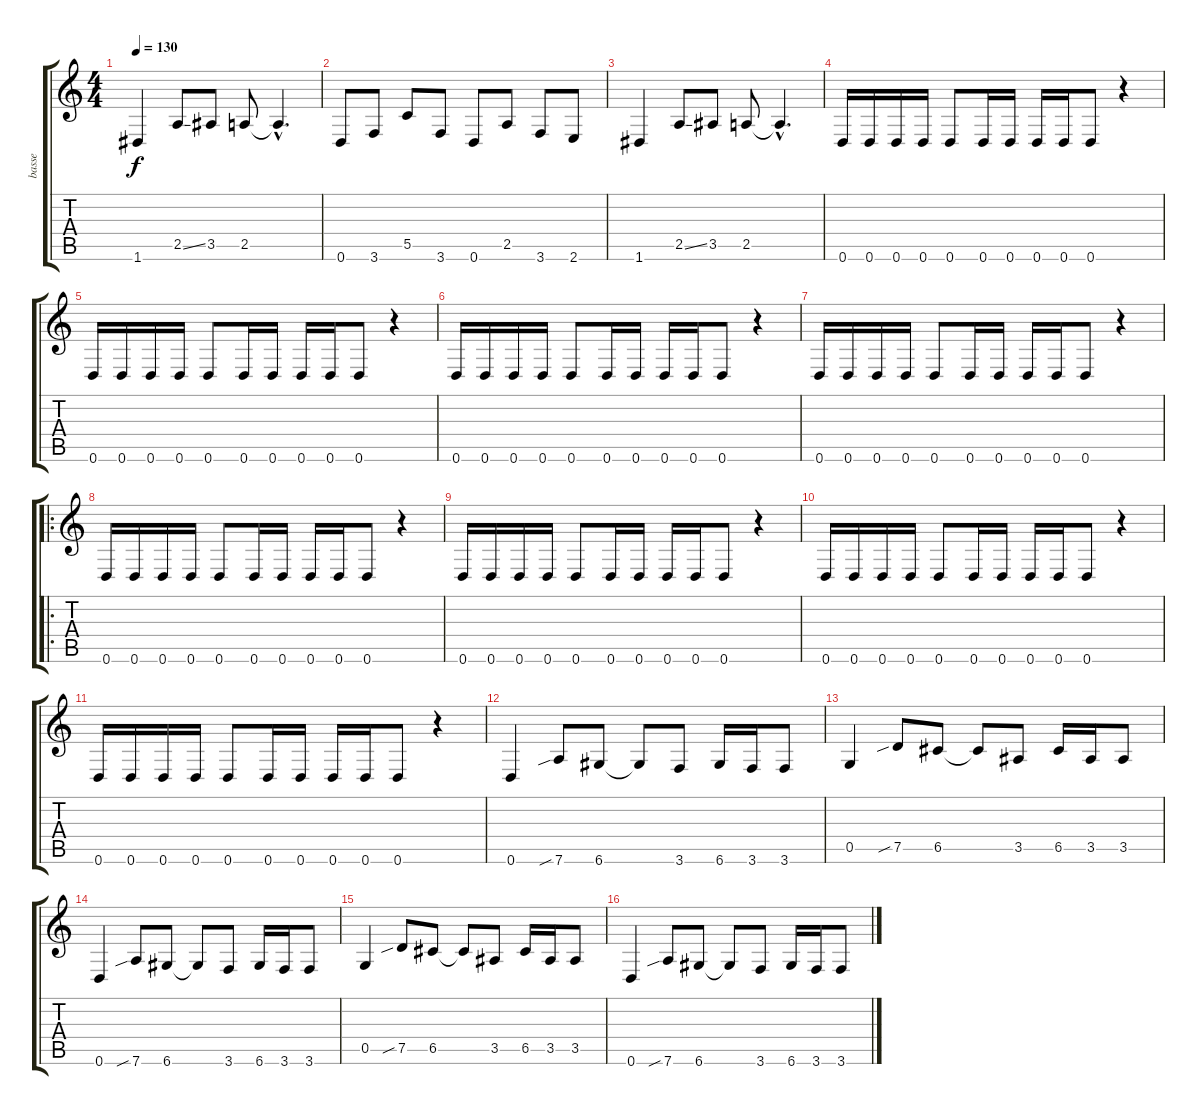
\track ("basse" "basse") {instrument electricbasspick}
\staff {score tabs}
\tuning (D4 A3 F3 C3 G2 D2) {hide}
\ts (4 4)
\tempo 130
\clef g2
\ks c
1.6.4{dy f} 2.5{ss}.8 3.5.8 2.5.8 2.5{hac t}.4{d} |
0.6.8 3.6.8 5.5.8 3.6.8 0.6.8 2.5.8 3.6.8 2.6.8 |
1.6.4 2.5{ss}.8 3.5.8 2.5.8 2.5{hac t}.4{d} |
0.6.16 0.6.16 0.6.16 0.6.16 0.6.8 0.6.16 0.6.16 0.6.16 0.6.16 0.6.8 r.4 |
0.6.16 0.6.16 0.6.16 0.6.16 0.6.8 0.6.16 0.6.16 0.6.16 0.6.16 0.6.8 r.4 |
0.6.16 0.6.16 0.6.16 0.6.16 0.6.8 0.6.16 0.6.16 0.6.16 0.6.16 0.6.8 r.4 |
0.6.16 0.6.16 0.6.16 0.6.16 0.6.8 0.6.16 0.6.16 0.6.16 0.6.16 0.6.8 r.4 |
\ro
0.6.16 0.6.16 0.6.16 0.6.16 0.6.8 0.6.16 0.6.16 0.6.16 0.6.16 0.6.8 r.4 |
0.6.16 0.6.16 0.6.16 0.6.16 0.6.8 0.6.16 0.6.16 0.6.16 0.6.16 0.6.8 r.4 |
0.6.16 0.6.16 0.6.16 0.6.16 0.6.8 0.6.16 0.6.16 0.6.16 0.6.16 0.6.8 r.4 |
0.6.16 0.6.16 0.6.16 0.6.16 0.6.8 0.6.16 0.6.16 0.6.16 0.6.16 0.6.8 r.4 |
0.6.4 7.6{sib}.8 6.6.8 6.6{t}.8 3.6.8 6.6.16 3.6.16 3.6.8 |
0.5.4 7.5{sib}.8 6.5.8 6.5{t}.8 3.5.8 6.5.16 3.5.16 3.5.8 |
0.6.4 7.6{sib}.8 6.6.8 6.6{t}.8 3.6.8 6.6.16 3.6.16 3.6.8 |
0.5.4 7.5{sib}.8 6.5.8 6.5{t}.8 3.5.8 6.5.16 3.5.16 3.5.8 |
0.6.4 7.6{sib}.8 6.6.8 6.6{t}.8 3.6.8 6.6.16 3.6.16 3.6.8
